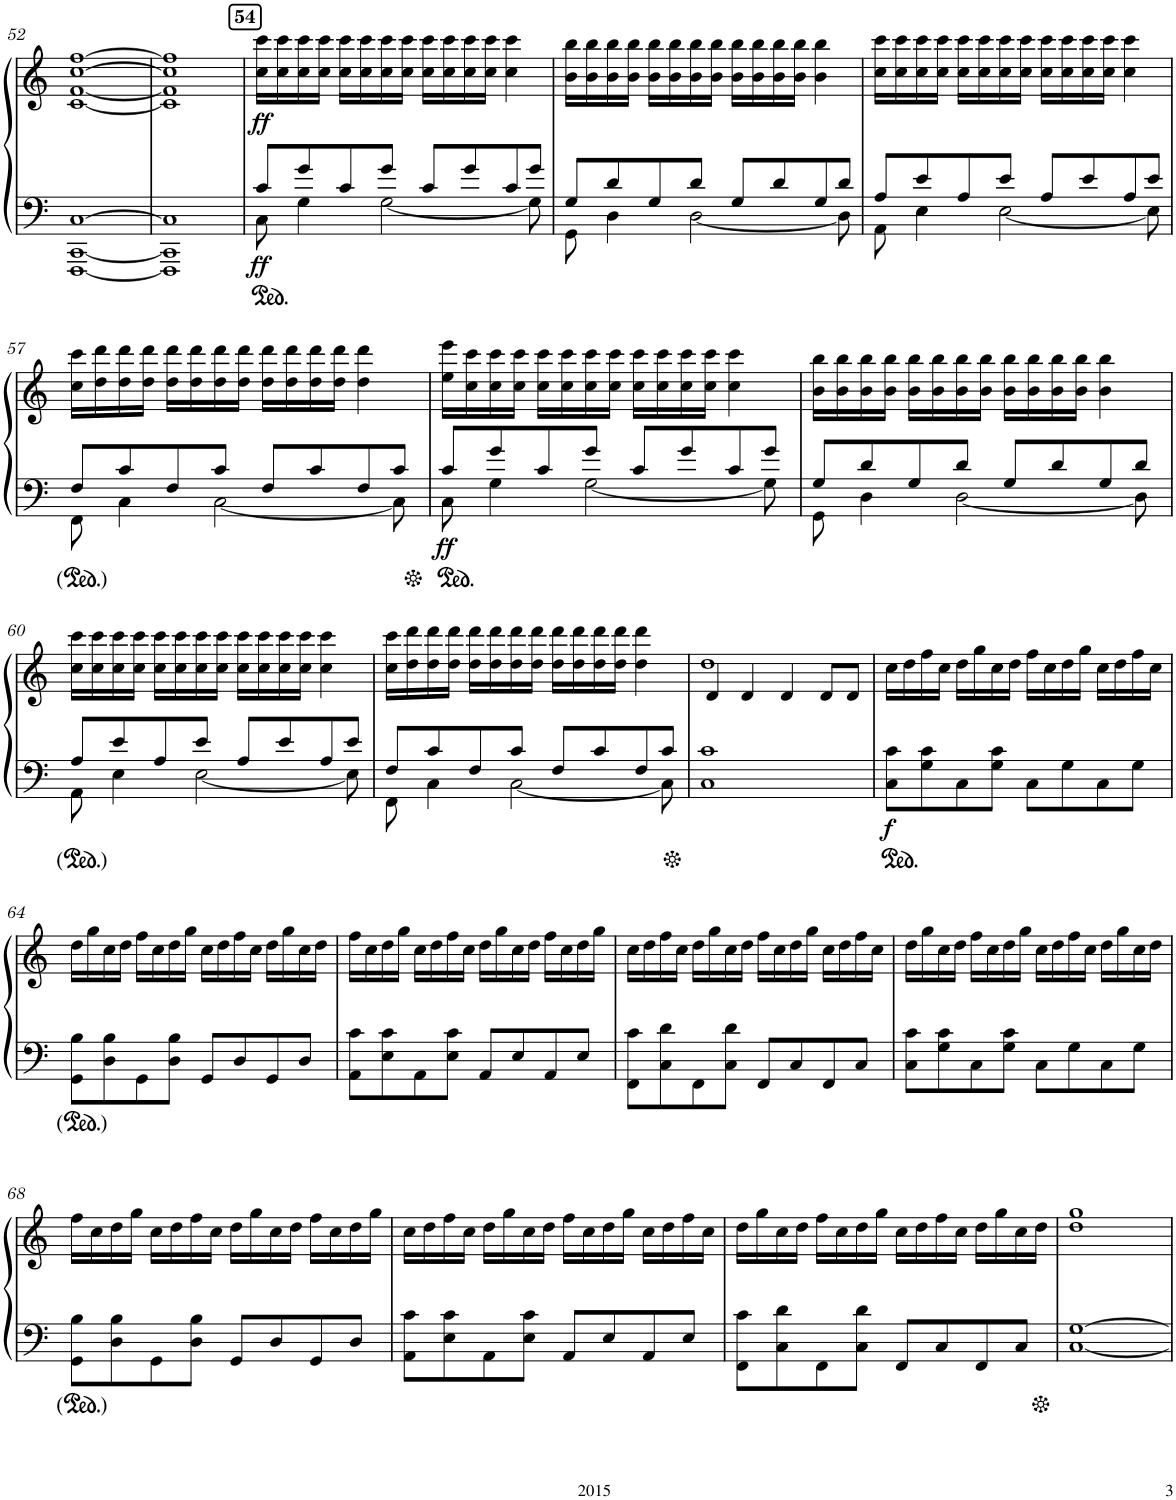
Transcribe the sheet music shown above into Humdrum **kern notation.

**kern	**kern	**dynam
*part1	*part1	*part1
*staff2	*staff1	*staff1/2
*I"Piano	*	*
*I'Pno.	*	*
!!LO:PB:g=z
*clefF4	*clefG2	*
*k[]	*k[]	*
*M4/4	*M4/4	*
=52	=52	=52
[1FFF [1CC [1C	[1c [1f [1cc [1ff	.
=53	=53	=53
1FFF] 1CC] 1C]	1c] 1f] 1cc] 1ff]	.
!!LO:REH:place=s1:a:B:cj:t=54
=54	=54	=54
*^	*	*
!	!	!	!LO:DY:b=2
!	!	!	!LO:DY:n=1:b
8c/L	8C\	16cc\ 16ccc\LL	ff ff
.	.	16cc\ 16ccc\	.
8g/	4G\	16cc\ 16ccc\	.
.	.	16cc\ 16ccc\JJ	.
8c/	.	16cc\ 16ccc\LL	.
.	.	16cc\ 16ccc\	.
8g/J	[2G\	16cc\ 16ccc\	.
.	.	16cc\ 16ccc\JJ	.
8c/L	.	16cc\ 16ccc\LL	.
.	.	16cc\ 16ccc\	.
8g/	.	16cc\ 16ccc\	.
.	.	16cc\ 16ccc\JJ	.
8c/	.	4cc\ 4ccc\	.
8g/J	8G\]	.	.
=55	=55	=55	=55
8G/L	8GG\	16b\ 16bb\LL	.
.	.	16b\ 16bb\	.
8d/	4D\	16b\ 16bb\	.
.	.	16b\ 16bb\JJ	.
8G/	.	16b\ 16bb\LL	.
.	.	16b\ 16bb\	.
8d/J	[2D\	16b\ 16bb\	.
.	.	16b\ 16bb\JJ	.
8G/L	.	16b\ 16bb\LL	.
.	.	16b\ 16bb\	.
8d/	.	16b\ 16bb\	.
.	.	16b\ 16bb\JJ	.
8G/	.	4b\ 4bb\	.
8d/J	8D\]	.	.
=56	=56	=56	=56
8A/L	8AA\	16cc\ 16ccc\LL	.
.	.	16cc\ 16ccc\	.
8e/	4E\	16cc\ 16ccc\	.
.	.	16cc\ 16ccc\JJ	.
8A/	.	16cc\ 16ccc\LL	.
.	.	16cc\ 16ccc\	.
8e/J	[2E\	16cc\ 16ccc\	.
.	.	16cc\ 16ccc\JJ	.
8A/L	.	16cc\ 16ccc\LL	.
.	.	16cc\ 16ccc\	.
8e/	.	16cc\ 16ccc\	.
.	.	16cc\ 16ccc\JJ	.
8A/	.	4cc\ 4ccc\	.
8e/J	8E\]	.	.
!!LO:LB:g=z
=57	=57	=57	=57
8F/L	8FF\	16cc\ 16ccc\LL	.
.	.	16dd\ 16ddd\	.
8c/	4C\	16dd\ 16ddd\	.
.	.	16dd\ 16ddd\JJ	.
8F/	.	16dd\ 16ddd\LL	.
.	.	16dd\ 16ddd\	.
8c/J	[2C\	16dd\ 16ddd\	.
.	.	16dd\ 16ddd\JJ	.
8F/L	.	16dd\ 16ddd\LL	.
.	.	16dd\ 16ddd\	.
8c/	.	16dd\ 16ddd\	.
.	.	16dd\ 16ddd\JJ	.
8F/	.	4dd\ 4ddd\	.
8c/J	8C\]	.	.
=58	=58	=58	=58
!	!	!	!LO:DY:b=2
8c/L	8C\	16ee\ 16eee\LL	ff
.	.	16cc\ 16ccc\	.
8g/	4G\	16cc\ 16ccc\	.
.	.	16cc\ 16ccc\JJ	.
8c/	.	16cc\ 16ccc\LL	.
.	.	16cc\ 16ccc\	.
8g/J	[2G\	16cc\ 16ccc\	.
.	.	16cc\ 16ccc\JJ	.
8c/L	.	16cc\ 16ccc\LL	.
.	.	16cc\ 16ccc\	.
8g/	.	16cc\ 16ccc\	.
.	.	16cc\ 16ccc\JJ	.
8c/	.	4cc\ 4ccc\	.
8g/J	8G\]	.	.
=59	=59	=59	=59
8G/L	8GG\	16b\ 16bb\LL	.
.	.	16b\ 16bb\	.
8d/	4D\	16b\ 16bb\	.
.	.	16b\ 16bb\JJ	.
8G/	.	16b\ 16bb\LL	.
.	.	16b\ 16bb\	.
8d/J	[2D\	16b\ 16bb\	.
.	.	16b\ 16bb\JJ	.
8G/L	.	16b\ 16bb\LL	.
.	.	16b\ 16bb\	.
8d/	.	16b\ 16bb\	.
.	.	16b\ 16bb\JJ	.
8G/	.	4b\ 4bb\	.
8d/J	8D\]	.	.
!!LO:LB:g=z
=60	=60	=60	=60
8A/L	8AA\	16cc\ 16ccc\LL	.
.	.	16cc\ 16ccc\	.
8e/	4E\	16cc\ 16ccc\	.
.	.	16cc\ 16ccc\JJ	.
8A/	.	16cc\ 16ccc\LL	.
.	.	16cc\ 16ccc\	.
8e/J	[2E\	16cc\ 16ccc\	.
.	.	16cc\ 16ccc\JJ	.
8A/L	.	16cc\ 16ccc\LL	.
.	.	16cc\ 16ccc\	.
8e/	.	16cc\ 16ccc\	.
.	.	16cc\ 16ccc\JJ	.
8A/	.	4cc\ 4ccc\	.
8e/J	8E\]	.	.
=61	=61	=61	=61
8F/L	8FF\	16cc\ 16ccc\LL	.
.	.	16dd\ 16ddd\	.
8c/	4C\	16dd\ 16ddd\	.
.	.	16dd\ 16ddd\JJ	.
8F/	.	16dd\ 16ddd\LL	.
.	.	16dd\ 16ddd\	.
8c/J	[2C\	16dd\ 16ddd\	.
.	.	16dd\ 16ddd\JJ	.
8F/L	.	16dd\ 16ddd\LL	.
.	.	16dd\ 16ddd\	.
8c/	.	16dd\ 16ddd\	.
.	.	16dd\ 16ddd\JJ	.
8F/	.	4dd\ 4ddd\	.
8c/J	8C\]	.	.
=62	=62	=62	=62
*	*	*^	*
1c	1C	4d/	1dd	.
.	.	4d/	.	.
.	.	4d/	.	.
.	.	8d/L	.	.
.	.	8d/J	.	.
*v	*v	*	*	*
*	*v	*v	*
=63	=63	=63
!	!	!LO:DY:b=2
8C\ 8c\L	16cc\LL	f
.	16dd\	.
8G\ 8c\	16ff\	.
.	16cc\JJ	.
8C\	16dd\LL	.
.	16gg\	.
8G\ 8c\J	16cc\	.
.	16dd\JJ	.
8C\L	16ff\LL	.
.	16cc\	.
8G\	16dd\	.
.	16gg\JJ	.
8C\	16cc\LL	.
.	16dd\	.
8G\J	16ff\	.
.	16cc\JJ	.
!!LO:LB:g=z
=64	=64	=64
8GG\ 8B\L	16dd\LL	.
.	16gg\	.
8D\ 8B\	16cc\	.
.	16dd\JJ	.
8GG\	16ff\LL	.
.	16cc\	.
8D\ 8B\J	16dd\	.
.	16gg\JJ	.
8GG/L	16cc\LL	.
.	16dd\	.
8D/	16ff\	.
.	16cc\JJ	.
8GG/	16dd\LL	.
.	16gg\	.
8D/J	16cc\	.
.	16dd\JJ	.
=65	=65	=65
8AA\ 8c\L	16ff\LL	.
.	16cc\	.
8E\ 8c\	16dd\	.
.	16gg\JJ	.
8AA\	16cc\LL	.
.	16dd\	.
8E\ 8c\J	16ff\	.
.	16cc\JJ	.
8AA/L	16dd\LL	.
.	16gg\	.
8E/	16cc\	.
.	16dd\JJ	.
8AA/	16ff\LL	.
.	16cc\	.
8E/J	16dd\	.
.	16gg\JJ	.
=66	=66	=66
8FF\ 8c\L	16cc\LL	.
.	16dd\	.
8C\ 8d\	16ff\	.
.	16cc\JJ	.
8FF\	16dd\LL	.
.	16gg\	.
8C\ 8d\J	16cc\	.
.	16dd\JJ	.
8FF/L	16ff\LL	.
.	16cc\	.
8C/	16dd\	.
.	16gg\JJ	.
8FF/	16cc\LL	.
.	16dd\	.
8C/J	16ff\	.
.	16cc\JJ	.
=67	=67	=67
8C\ 8c\L	16dd\LL	.
.	16gg\	.
8G\ 8c\	16cc\	.
.	16dd\JJ	.
8C\	16ff\LL	.
.	16cc\	.
8G\ 8c\J	16dd\	.
.	16gg\JJ	.
8C\L	16cc\LL	.
.	16dd\	.
8G\	16ff\	.
.	16cc\JJ	.
8C\	16dd\LL	.
.	16gg\	.
8G\J	16cc\	.
.	16dd\JJ	.
!!LO:LB:g=z
=68	=68	=68
8GG\ 8B\L	16ff\LL	.
.	16cc\	.
8D\ 8B\	16dd\	.
.	16gg\JJ	.
8GG\	16cc\LL	.
.	16dd\	.
8D\ 8B\J	16ff\	.
.	16cc\JJ	.
8GG/L	16dd\LL	.
.	16gg\	.
8D/	16cc\	.
.	16dd\JJ	.
8GG/	16ff\LL	.
.	16cc\	.
8D/J	16dd\	.
.	16gg\JJ	.
=69	=69	=69
8AA\ 8c\L	16cc\LL	.
.	16dd\	.
8E\ 8c\	16ff\	.
.	16cc\JJ	.
8AA\	16dd\LL	.
.	16gg\	.
8E\ 8c\J	16cc\	.
.	16dd\JJ	.
8AA/L	16ff\LL	.
.	16cc\	.
8E/	16dd\	.
.	16gg\JJ	.
8AA/	16cc\LL	.
.	16dd\	.
8E/J	16ff\	.
.	16cc\JJ	.
=70	=70	=70
8FF\ 8c\L	16dd\LL	.
.	16gg\	.
8C\ 8d\	16cc\	.
.	16dd\JJ	.
8FF\	16ff\LL	.
.	16cc\	.
8C\ 8d\J	16dd\	.
.	16gg\JJ	.
8FF/L	16cc\LL	.
.	16dd\	.
8C/	16ff\	.
.	16cc\JJ	.
8FF/	16dd\LL	.
.	16gg\	.
8C/J	16cc\	.
.	16dd\JJ	.
=71	=71	=71
[1C [1G	1dd 1gg	.
=	=	=
*-	*-	*-
